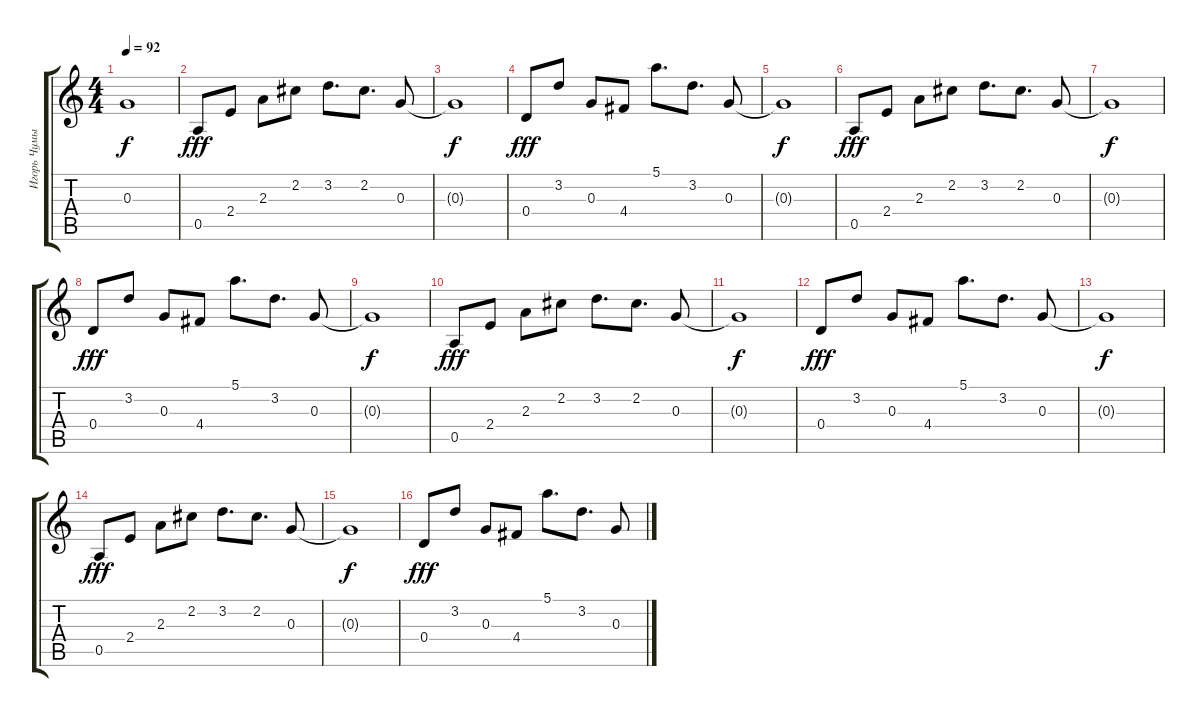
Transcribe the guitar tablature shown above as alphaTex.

\track ("Игорь Чумычкин" "Игорь Чумы") {instrument electricguitarclean}
\staff {score tabs}
\tuning (E4 B3 G3 D3 A2 E2) {hide}
\ts (4 4)
\tempo 92
\clef g2
\ks c
0.3{t}.1{dy f} |
0.5.8{dy fff} 2.4.8 2.3.8 2.2.8 3.2.8{d} 2.2.8{d} 0.3.8 |
0.3{t}.1{dy f} |
0.4.8{dy fff} 3.2.8 0.3.8 4.4.8 5.1.8{d} 3.2.8{d} 0.3.8 |
0.3{t}.1{dy f} |
0.5.8{dy fff} 2.4.8 2.3.8 2.2.8 3.2.8{d} 2.2.8{d} 0.3.8 |
0.3{t}.1{dy f} |
0.4.8{dy fff} 3.2.8 0.3.8 4.4.8 5.1.8{d} 3.2.8{d} 0.3.8 |
0.3{t}.1{dy f} |
0.5.8{dy fff} 2.4.8 2.3.8 2.2.8 3.2.8{d} 2.2.8{d} 0.3.8 |
0.3{t}.1{dy f} |
0.4.8{dy fff} 3.2.8 0.3.8 4.4.8 5.1.8{d} 3.2.8{d} 0.3.8 |
0.3{t}.1{dy f} |
0.5.8{dy fff} 2.4.8 2.3.8 2.2.8 3.2.8{d} 2.2.8{d} 0.3.8 |
0.3{t}.1{dy f} |
0.4.8{dy fff} 3.2.8 0.3.8 4.4.8 5.1.8{d} 3.2.8{d} 0.3.8
